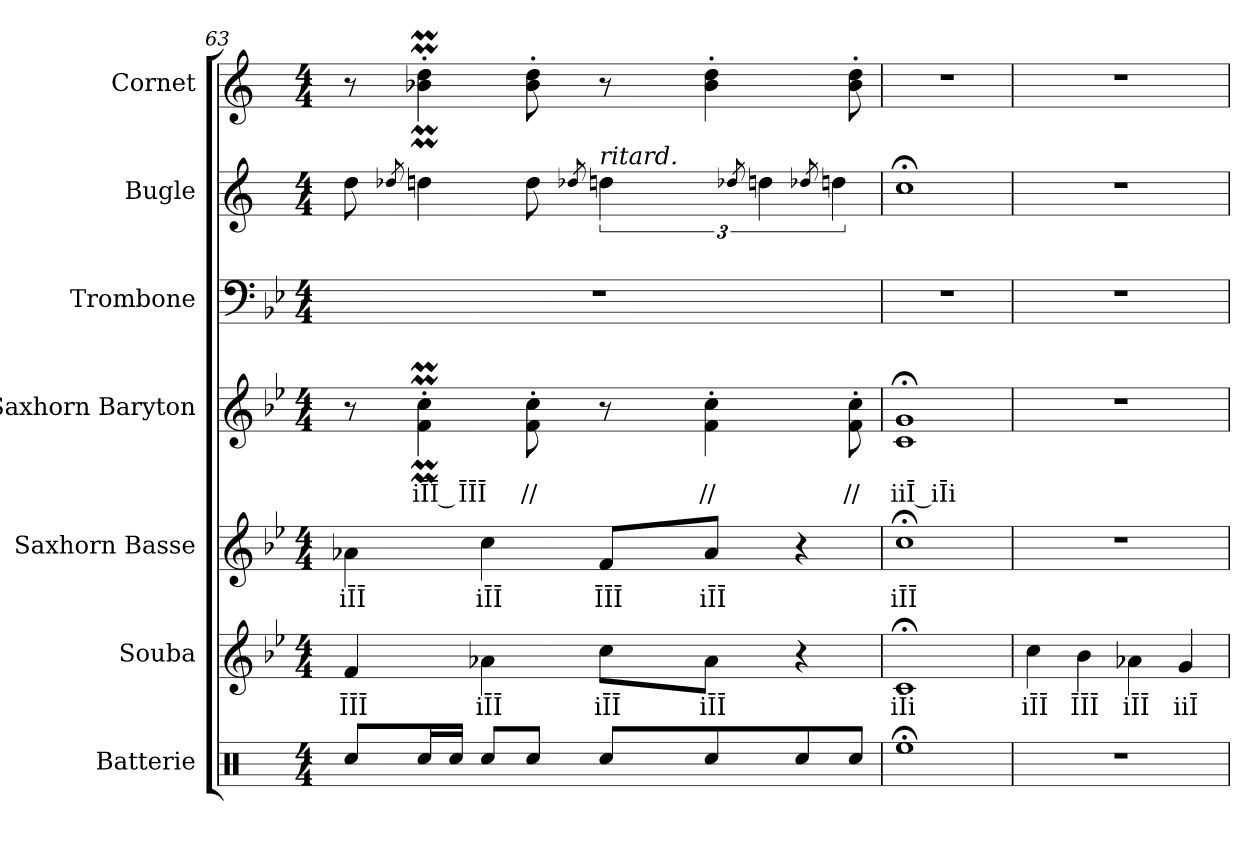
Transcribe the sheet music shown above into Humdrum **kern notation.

**kern	**kern	**text	**kern	**text	**kern	**text	**kern	**kern	**kern
*part7	*part6	*part6	*part5	*part5	*part4	*part4	*part3	*part2	*part1
*staff7	*staff6	*staff6	*staff5	*staff5	*staff4	*staff4	*staff3	*staff2	*staff1
*I"Batterie	*I"Souba	*	*I"Saxhorn Basse	*	*I"Saxhorn Baryton	*	*I"Trombone	*I"Bugle	*I"Cornet
*I'Bat.	*I'Sba.	*	*I'Bass.	*	*I'Bar.	*	*I'Tbn.	*I'Bu.	*I'Cnt.
!!LO:PB:g=z
*clefX	*clefG2	*	*clefG2	*	*clefG2	*	*clefF4	*clefG2	*clefG2
*	*ITrd15c26	*	*ITrd8c14	*	*ITrd8c14	*	*	*ITrd1c2	*ITrd1c2
*k[]	*k[b-e-]	*	*k[b-e-]	*	*k[b-e-]	*	*k[b-e-]	*k[b-e-]	*k[b-e-]
*M4/4	*M4/4	*	*M4/4	*	*M4/4	*	*M4/4	*M4/4	*M4/4
=63	=63	=63	=63	=63	=63	=63	=63	=63	=63
!	!	!LO:LY:b	!	!LO:LY:b	!	!	!	!	!
8Rcc/L	4FF/	ĪĪĪ	4A-X\	iĪĪ	8r	.	1r	8cc\	8r
.	.	.	.	.	.	.	.	8qcc-X/	.
!	!	!	!	!	!	!LO:LY:b	!	!	!
16Rcc/L	.	.	.	.	4F\M' 4c\M'	iĪĪ ĪĪĪ	.	4ccn\	4a-X\M' 4cc\M'
16Rcc/JJ	.	.	.	.	.	.	.	.	.
!	!	!LO:LY:b	!	!LO:LY:b	!	!	!	!	!
8Rcc/L	4AA-X\	iĪĪ	4c\	iĪĪ	.	.	.	.	.
!	!	!	!	!	!	!LO:LY:b	!	!	!
8Rcc/J	.	.	.	.	8F\' 8c\'	//	.	8cc\	8a-\' 8cc\'
.	.	.	.	.	.	.	.	8qcc-X/	.
!	!	!	!	!	!	!	!	!LO:TX:a:i:t=ritard.	!
!	!	!LO:LY:b	!	!LO:LY:b	!	!	!	!	!
8Rcc/L	8C\L	iĪĪ	8F/L	ĪĪĪ	8r	.	.	6ccn\	8r
!	!	!LO:LY:b	!	!LO:LY:b	!	!LO:LY:b	!	!	!
8Rcc/	8AA-\J	iĪĪ	8A-/J	iĪĪ	4F\' 4c\'	//	.	.	4a-\' 4cc\'
.	.	.	.	.	.	.	.	8qcc-X/	.
.	.	.	.	.	.	.	.	6ccn\	.
8Rcc/	4r	.	4r	.	.	.	.	.	.
.	.	.	.	.	.	.	.	8qcc-X/	.
.	.	.	.	.	.	.	.	6ccn\	.
!	!	!	!	!	!	!LO:LY:b	!	!	!
8Rcc/J	.	.	.	.	8F\' 8c\'	//	.	.	8a-\' 8cc\'
=64	=64	=64	=64	=64	=64	=64	=64	=64	=64
!	!	!LO:LY:b	!	!LO:LY:b	!	!LO:LY:b	!	!	!
1Ree;<	1CC;<	iĪi	1c;<	iĪĪ	1C;< 1G;<	iiĪ iĪi	1r	1b-;<	1r
=65	=65	=65	=65	=65	=65	=65	=65	=65	=65
!	!	!LO:LY:b	!	!	!	!	!	!	!
1r	4C\	iĪĪ	1r	.	1r	.	1r	1r	1r
!	!	!LO:LY:b	!	!	!	!	!	!	!
.	4BB-\	ĪĪĪ	.	.	.	.	.	.	.
!	!	!LO:LY:b	!	!	!	!	!	!	!
.	4AA-X\	iĪĪ	.	.	.	.	.	.	.
!	!	!LO:LY:b	!	!	!	!	!	!	!
.	4GG/	iiĪ	.	.	.	.	.	.	.
=	=	=	=	=	=	=	=	=	=
*-	*-	*-	*-	*-	*-	*-	*-	*-	*-
